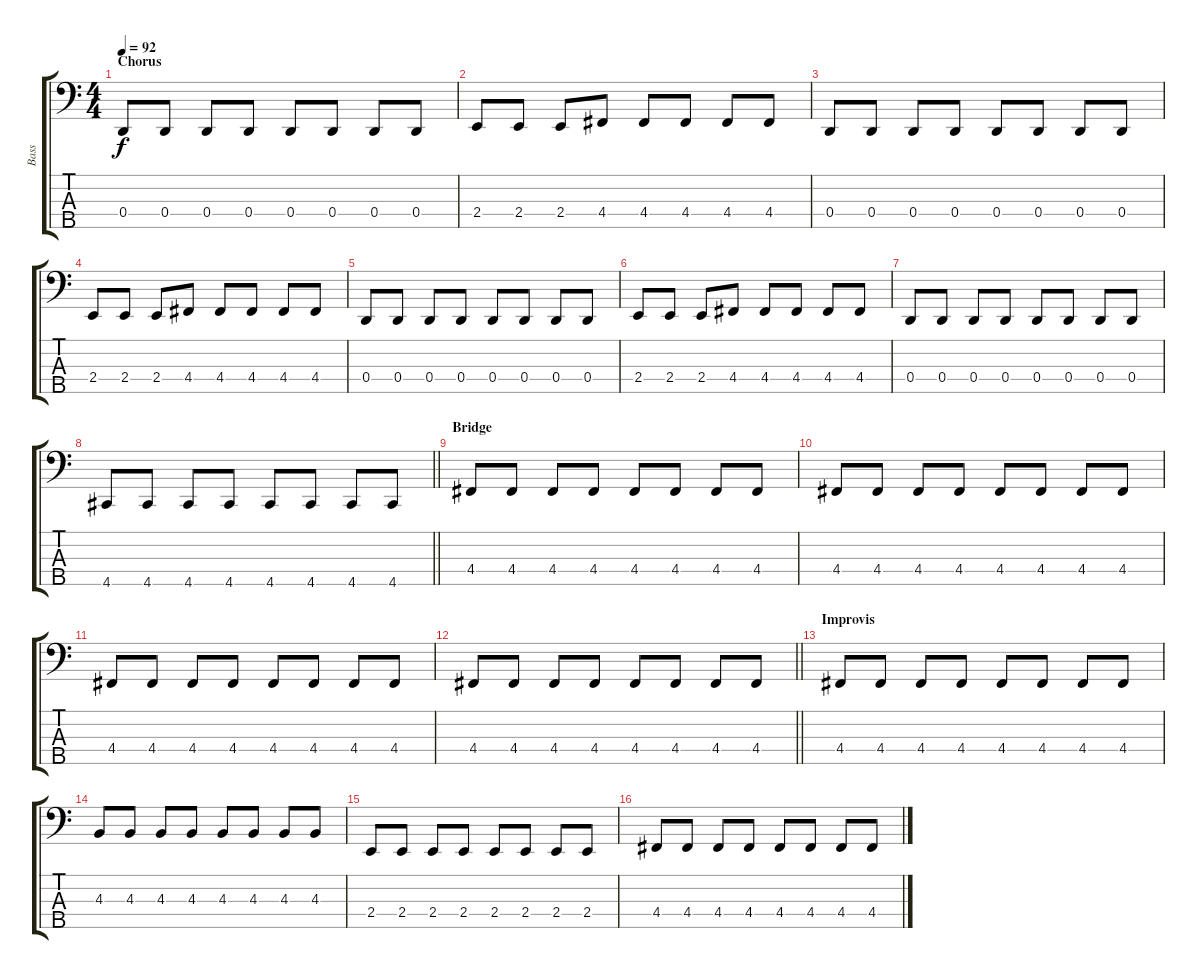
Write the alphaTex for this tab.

\track ("Bass" "Bass") {instrument electricbassfinger}
\staff {score tabs}
\tuning (F2 C2 G1 D1 A0) {hide}
\ts (4 4)
\section ("" "Chorus")
\tempo 92
\clef f4
\ks aminor
0.4.8{dy f} 0.4.8 0.4.8 0.4.8 0.4.8 0.4.8 0.4.8 0.4.8 |
2.4.8 2.4.8 2.4.8 4.4.8 4.4.8 4.4.8 4.4.8 4.4.8 |
0.4.8 0.4.8 0.4.8 0.4.8 0.4.8 0.4.8 0.4.8 0.4.8 |
2.4.8 2.4.8 2.4.8 4.4.8 4.4.8 4.4.8 4.4.8 4.4.8 |
0.4.8 0.4.8 0.4.8 0.4.8 0.4.8 0.4.8 0.4.8 0.4.8 |
2.4.8 2.4.8 2.4.8 4.4.8 4.4.8 4.4.8 4.4.8 4.4.8 |
0.4.8 0.4.8 0.4.8 0.4.8 0.4.8 0.4.8 0.4.8 0.4.8 |
\barLineRight lightlight
4.5.8 4.5.8 4.5.8 4.5.8 4.5.8 4.5.8 4.5.8 4.5.8 |
\section ("" "Bridge")
4.4.8 4.4.8 4.4.8 4.4.8 4.4.8 4.4.8 4.4.8 4.4.8 |
4.4.8 4.4.8 4.4.8 4.4.8 4.4.8 4.4.8 4.4.8 4.4.8 |
4.4.8 4.4.8 4.4.8 4.4.8 4.4.8 4.4.8 4.4.8 4.4.8 |
\barLineRight lightlight
4.4.8 4.4.8 4.4.8 4.4.8 4.4.8 4.4.8 4.4.8 4.4.8 |
\section ("" "Improvis")
4.4.8 4.4.8 4.4.8 4.4.8 4.4.8 4.4.8 4.4.8 4.4.8 |
4.3.8 4.3.8 4.3.8 4.3.8 4.3.8 4.3.8 4.3.8 4.3.8 |
2.4.8 2.4.8 2.4.8 2.4.8 2.4.8 2.4.8 2.4.8 2.4.8 |
4.4.8 4.4.8 4.4.8 4.4.8 4.4.8 4.4.8 4.4.8 4.4.8
